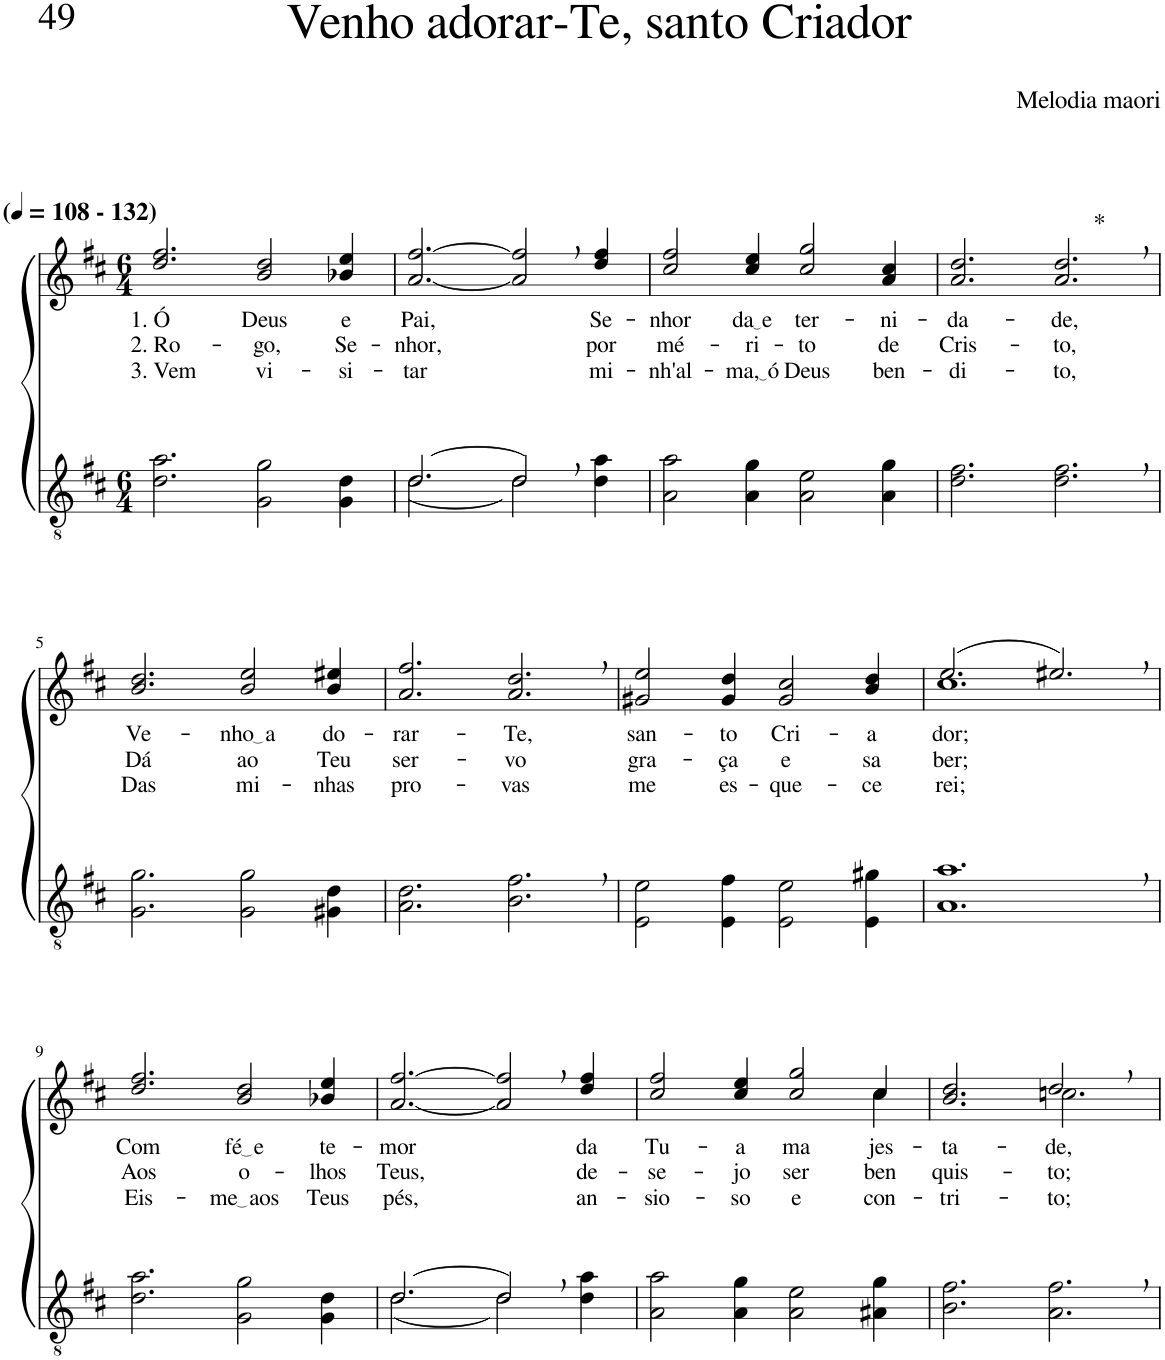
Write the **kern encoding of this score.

**kern	**kern	**text	**text	**text	**harte
*part2	*part1	*part1	*part1	*part1	*part1
*staff2	*staff1	*staff1	*staff1	*staff1	*
*I"Parte III e IV	*I"Parte I e II	*	*	*	*
*clefGv2	*clefG2	*	*	*	*
*Trd5c9	*Trd5c9	*	*	*	*
*k[f#c#]	*k[f#c#]	*	*	*	*
*M6/4	*M6/4	*	*	*	*
*MM108	*MM108	*	*	*	*
=1	=1	=1	=1	=1	=1
!	!LO:TX:a:B:t=(	!	!	!	!
!	!LO:TX:a:B:t=- 132)	!	!	!	!
!	!	!LO:LY:b	!LO:LY:b	!LO:LY:b	!
2.d\ 2.a\	2.dd/ 2.ff#/	1. Ó	2. Ro-	3. Vem	.
!	!	!LO:LY:b	!LO:LY:b	!LO:LY:b	!
2G\ 2g\	2b/ 2dd/	Deus	-go,	vi-	.
!	!	!LO:LY:b	!LO:LY:b	!LO:LY:b	!
4G\ 4d\	4b-X/ 4ee/	e	Se-	-si-	.
=2	=2	=2	=2	=2	=2
*^	*	*	*	*	*
!	!	!	!LO:LY:b	!LO:LY:b	!LO:LY:b	!
[2.d\	[2.d/	[2.a/ [2.ff#/	Pai,	-nhor,	-tar	.
2d,\]	2d/]	2a/], 2ff#/],	.	.	.	.
!	!	!	!LO:LY:b	!LO:LY:b	!LO:LY:b	!
4d\ 4a\	4ryy	4dd/ 4ff#/	Se-	por	mi-	.
=3	=3	=3	=3	=3	=3	=3
!	!	!	!LO:LY:b	!LO:LY:b	!LO:LY:b	!
*v	*v	*	*	*	*	*
2A\ 2a\	2cc#/ 2ff#/	-nhor	mé-	-nh'al-	.
!	!	!LO:LY:b	!LO:LY:b	!LO:LY:b	!
4A\ 4g\	4cc#/ 4ee/	da e	-ri-	ma, ó	.
!	!	!LO:LY:b	!LO:LY:b	!LO:LY:b	!
2A\ 2e\	2cc#/ 2gg/	ter-	-to	Deus	.
!	!	!LO:LY:b	!LO:LY:b	!LO:LY:b	!
4A\ 4g\	4a/ 4cc#/	-ni-	de	ben-	.
=4	=4	=4	=4	=4	=4
!	!	!LO:LY:b	!LO:LY:b	!LO:LY:b	!
2.d\ 2.f#\	2.a/ 2.dd/	-da-	Cris-	-di-	.
!	!	!LO:LY:b	!LO:LY:b	!LO:LY:b	!LO:H:kt=*
2.d\, 2.f#\,	2.a/, 2.dd/,	-de,	-to,	-to,	N
!!LO:LB:g=z
=5	=5	=5	=5	=5	=5
!	!	!LO:LY:b	!LO:LY:b	!LO:LY:b	!
2.G\ 2.g\	2.b/ 2.dd/	Ve-	Dá	Das	.
!	!	!LO:LY:b	!LO:LY:b	!LO:LY:b	!
2G\ 2g\	2b/ 2ee/	nho a	ao	mi-	.
!	!	!LO:LY:b	!LO:LY:b	!LO:LY:b	!
4G#X\ 4d\	4b/ 4ee#X/	do-	Teu	-nhas	.
=6	=6	=6	=6	=6	=6
!	!	!LO:LY:b	!LO:LY:b	!LO:LY:b	!
2.A\ 2.d\	2.a/ 2.ff#/	-rar-	ser-	pro-	.
!	!	!LO:LY:b	!LO:LY:b	!LO:LY:b	!
2.B\, 2.f#\,	2.a/, 2.dd/,	-Te,	-vo	-vas	.
=7	=7	=7	=7	=7	=7
!	!	!LO:LY:b	!LO:LY:b	!LO:LY:b	!
2E\ 2e\	2g#X/ 2ee/	san-	gra-	me	.
!	!	!LO:LY:b	!LO:LY:b	!LO:LY:b	!
4E\ 4f#\	4g#/ 4dd/	-to	-ça	es-	.
!	!	!LO:LY:b	!LO:LY:b	!LO:LY:b	!
2E\ 2e\	2g#/ 2cc#/	Cri-	e	-que-	.
!	!	!LO:LY:b	!LO:LY:b	!LO:LY:b	!
4E\ 4g#X\	4b/ 4dd/	-a-	sa	-ce-	.
=8	=8	=8	=8	=8	=8
*	*^	*	*	*	*
!	!	!	!LO:LY:b	!LO:LY:b	!LO:LY:b	!
1.A, 1.a,	(2.ee/	1.cc#	-dor;	ber;	-rei;	.
.	2.ee#X,/)	.	.	.	.	.
*	*v	*v	*	*	*	*
!!LO:LB:g=z
=9	=9	=9	=9	=9	=9
!	!	!LO:LY:b	!LO:LY:b	!LO:LY:b	!
2.d\ 2.a\	2.dd/ 2.ff#/	Com	Aos	Eis-	.
!	!	!LO:LY:b	!LO:LY:b	!LO:LY:b	!
2G\ 2g\	2b/ 2dd/	fé e	o-	me aos	.
!	!	!LO:LY:b	!LO:LY:b	!LO:LY:b	!
4G\ 4d\	4b-X/ 4ee/	te-	-lhos	Teus	.
=10	=10	=10	=10	=10	=10
*^	*	*	*	*	*
!	!	!	!LO:LY:b	!LO:LY:b	!LO:LY:b	!
[2.d\	[2.d/	[2.a/ [2.ff#/	-mor	Teus,	pés,	.
2d,\]	2d/]	2a/], 2ff#/],	.	.	.	.
!	!	!	!LO:LY:b	!LO:LY:b	!LO:LY:b	!
4d\ 4a\	4ryy	4dd/ 4ff#/	da	de-	an-	.
=11	=11	=11	=11	=11	=11	=11
!	!	!	!LO:LY:b	!LO:LY:b	!LO:LY:b	!
*v	*v	*^	*	*	*	*
2A\ 2a\	2cc#/ 2ff#/	4ryy	Tu-	-se-	-sio-	.
!	!	!	!LO:LY:b	!LO:LY:b	!LO:LY:b	!
*	*v	*v	*	*	*	*
4A\ 4g\	4cc#/ 4ee/	-a	-jo	-so	.
!	!	!LO:LY:b	!LO:LY:b	!LO:LY:b	!
2A\ 2e\	2cc#/ 2gg/	ma-	ser	e	.
*	*^	*	*	*	*
!	!	!	!LO:LY:b	!LO:LY:b	!LO:LY:b	!
4A#X\ 4g\	4cc#/	4cc#\	-jes-	ben	con-	.
=12	=12	=12	=12	=12	=12	=12
!	!	!	!LO:LY:b	!LO:LY:b	!LO:LY:b	!
2.B\ 2.f#\	2.ryy	2.b/ 2.dd/	-ta-	quis-	-tri-	.
!	!	!	!LO:LY:b	!LO:LY:b	!LO:LY:b	!
2.A\, 2.f#\,	2dd,/	2.ccn\	-de,	-to;	-to;	.
.	4ryy	.	.	.	.	.
*	*v	*v	*	*	*	*
=	=	=	=	=	=
*-	*-	*-	*-	*-	*-
